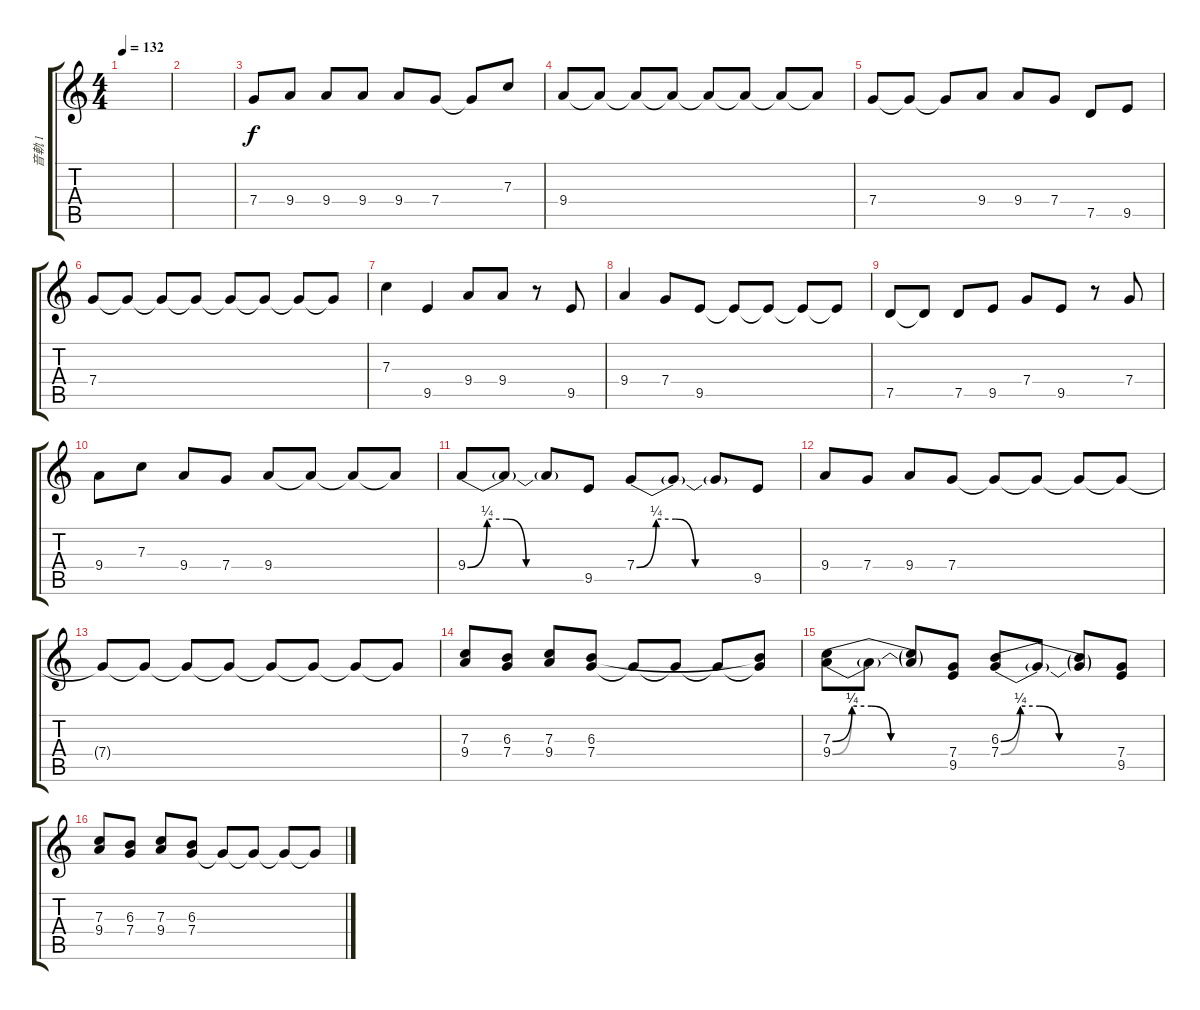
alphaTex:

\track ("音軌 1" "音軌 1") {instrument distortionguitar}
\staff {score tabs}
\tuning (D4 A3 F3 C3 G2 D2) {hide}
\ts (4 4)
\tempo 132
\clef g2
\ks c
|
|
7.4.8 9.4.8 9.4.8 9.4.8 9.4.8 7.4.8 7.4{t}.8 7.3.8 |
9.4.8 9.4{t}.8 9.4{t}.8 9.4{t}.8 9.4{t}.8 9.4{t}.8 9.4{t}.8 9.4{t}.8 |
7.4.8 7.4{t}.8 7.4{t}.8 9.4.8 9.4.8 7.4.8 7.5.8 9.5.8 |
7.4.8 7.4{t}.8 7.4{t}.8 7.4{t}.8 7.4{t}.8 7.4{t}.8 7.4{t}.8 7.4{t}.8 |
7.3.4 9.5.4 9.4.8 9.4.8 r.8 9.5.8 |
9.4.4 7.4.8 9.5.8 9.5{t}.8 9.5{t}.8 9.5{t}.8 9.5{t}.8 |
7.5.8 7.5{t}.8 7.5.8 9.5.8 7.4.8 9.5.8 r.8 7.4.8 |
9.4.8 7.3.8 9.4.8 7.4.8 9.4.8 9.4{t}.8 9.4{t}.8 9.4{t}.8 |
9.4{be (custom 0 0 10 1 20 1 30 0 60 0)}.8 9.4{t}.8 9.4{t}.8 9.5.8 7.4{be (custom 0 0 10 1 20 1 30 0 60 0)}.8 7.4{t}.8 7.4{t}.8 9.5.8 |
9.4.8 7.4.8 9.4.8 7.4.8 7.4{t}.8 7.4{t}.8 7.4{t}.8 7.4{t}.8 |
7.4{t}.8 7.4{t}.8 7.4{t}.8 7.4{t}.8 7.4{t}.8 7.4{t}.8 7.4{t}.8 7.4{t}.8 |
(7.3 9.4).8 (6.3 7.4).8 (7.3 9.4).8 (6.3 7.4).8 7.4{t}.8 7.4{t}.8 7.4{t}.8 (6.3{t} 7.4{t}).8 |
(7.3{be (custom 0 0 10 1 20 1 30 0 60 0)} 9.4{be (custom 0 0 10 1 20 1 30 0 60 0)}).8 9.4{t}.8 (7.3{t} 9.4{t}).8 (7.4 9.5).8 (6.3{be (custom 0 0 10 1 20 1 30 0 60 0)} 7.4{be (custom 0 0 10 1 20 1 30 0 60 0)}).8 7.4{t}.8 (6.3{t} 7.4{t}).8 (7.4 9.5).8 |
(7.3 9.4).8 (6.3 7.4).8 (7.3 9.4).8 (6.3 7.4).8 7.4{t}.8 7.4{t}.8 7.4{t}.8 7.4{t}.8
